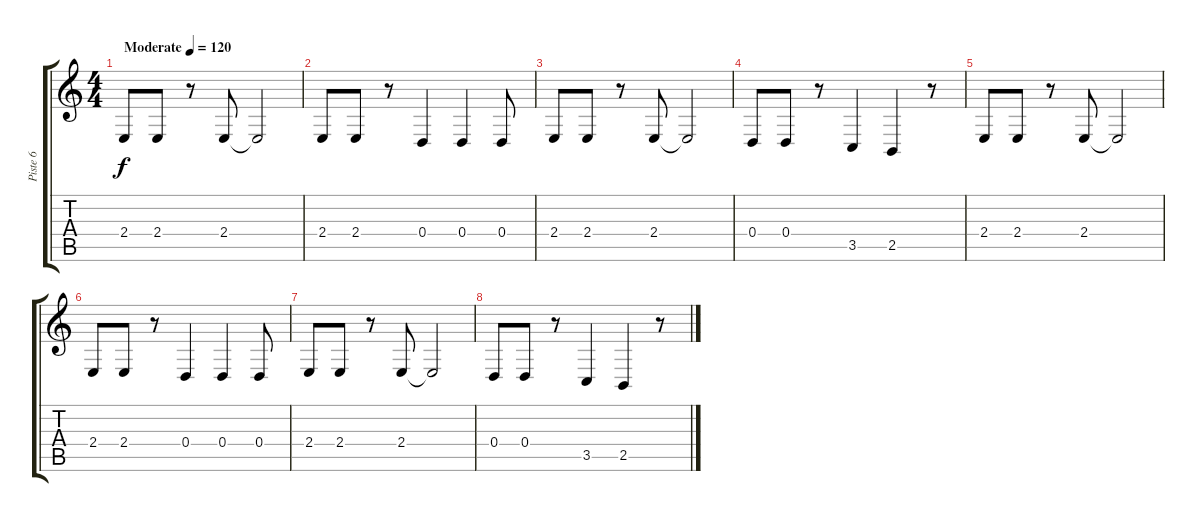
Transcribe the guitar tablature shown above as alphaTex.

\track ("Piste 6" "Piste 6") {instrument tubularbells}
\staff {score tabs}
\tuning (E4 B3 G3 D3 A2 E2) {hide}
\ts (4 4)
\tempo (120 "Moderate")
\clef g2
\ks c
2.4.8{dy f instrument tubularbells} 2.4.8 r.8 2.4.8 2.4{t}.2 |
2.4.8 2.4.8 r.8 0.4.4 0.4.4 0.4.8 |
2.4.8 2.4.8 r.8 2.4.8 2.4{t}.2 |
0.4.8 0.4.8 r.8 3.5.4 2.5.4 r.8 |
2.4.8 2.4.8 r.8 2.4.8 2.4{t}.2 |
2.4.8 2.4.8 r.8 0.4.4 0.4.4 0.4.8 |
2.4.8 2.4.8 r.8 2.4.8 2.4{t}.2 |
0.4.8 0.4.8 r.8 3.5.4 2.5.4 r.8
